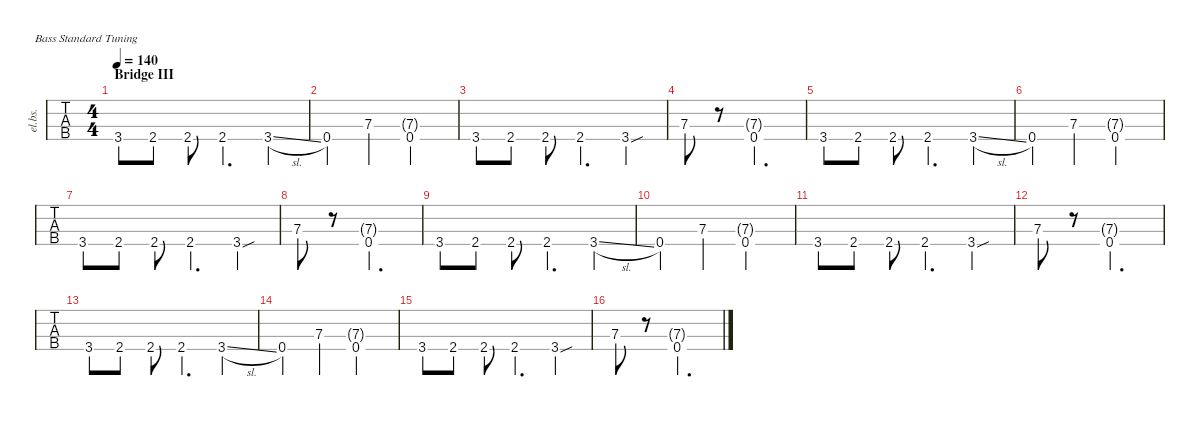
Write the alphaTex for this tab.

\defaultSystemsLayout 4
\hideDynamics
\bracketExtendMode nobrackets
\otherSystemsTrackNameOrientation horizontal
\track ("Bass" "el.bs.") {multiBarRest instrument electricbassfinger}
\staff {tabs}
\tuning (G2 D2 A1 E1)
\ts (4 4)
\section ("" "Bridge III")
\tempo 140
\clef f4
\ks c
3.4.8{dy mf} 2.4{acc #}.8 2.4{acc #}.8 2.4{acc #}.4{d} 3.4{sl}.4 |
0.4.4 7.3.4 (0.4{ac} 7.3{g}).2 |
3.4.8 2.4{acc #}.8 2.4{acc #}.8 2.4{acc #}.4{d} 3.4{sou}.4 |
7.3.8 r.8 (0.4{ac} 7.3{g}).2{d} |
3.4.8 2.4{acc #}.8 2.4{acc #}.8 2.4{acc #}.4{d} 3.4{sl}.4 |
0.4.4 7.3.4 (0.4{ac} 7.3{g}).2 |
3.4.8 2.4{acc #}.8 2.4{acc #}.8 2.4{acc #}.4{d} 3.4{sou}.4 |
7.3.8 r.8 (0.4{ac} 7.3{g}).2{d} |
3.4.8 2.4{acc #}.8 2.4{acc #}.8 2.4{acc #}.4{d} 3.4{sl}.4 |
0.4.4 7.3.4 (0.4{ac} 7.3{g}).2 |
3.4.8 2.4{acc #}.8 2.4{acc #}.8 2.4{acc #}.4{d} 3.4{sou}.4 |
7.3.8 r.8 (0.4{ac} 7.3{g}).2{d} |
3.4.8 2.4{acc #}.8 2.4{acc #}.8 2.4{acc #}.4{d} 3.4{sl}.4 |
0.4.4 7.3.4 (0.4{ac} 7.3{g}).2 |
3.4.8 2.4{acc #}.8 2.4{acc #}.8 2.4{acc #}.4{d} 3.4{sou}.4 |
7.3.8 r.8 (0.4{ac} 7.3{g}).2{d}
